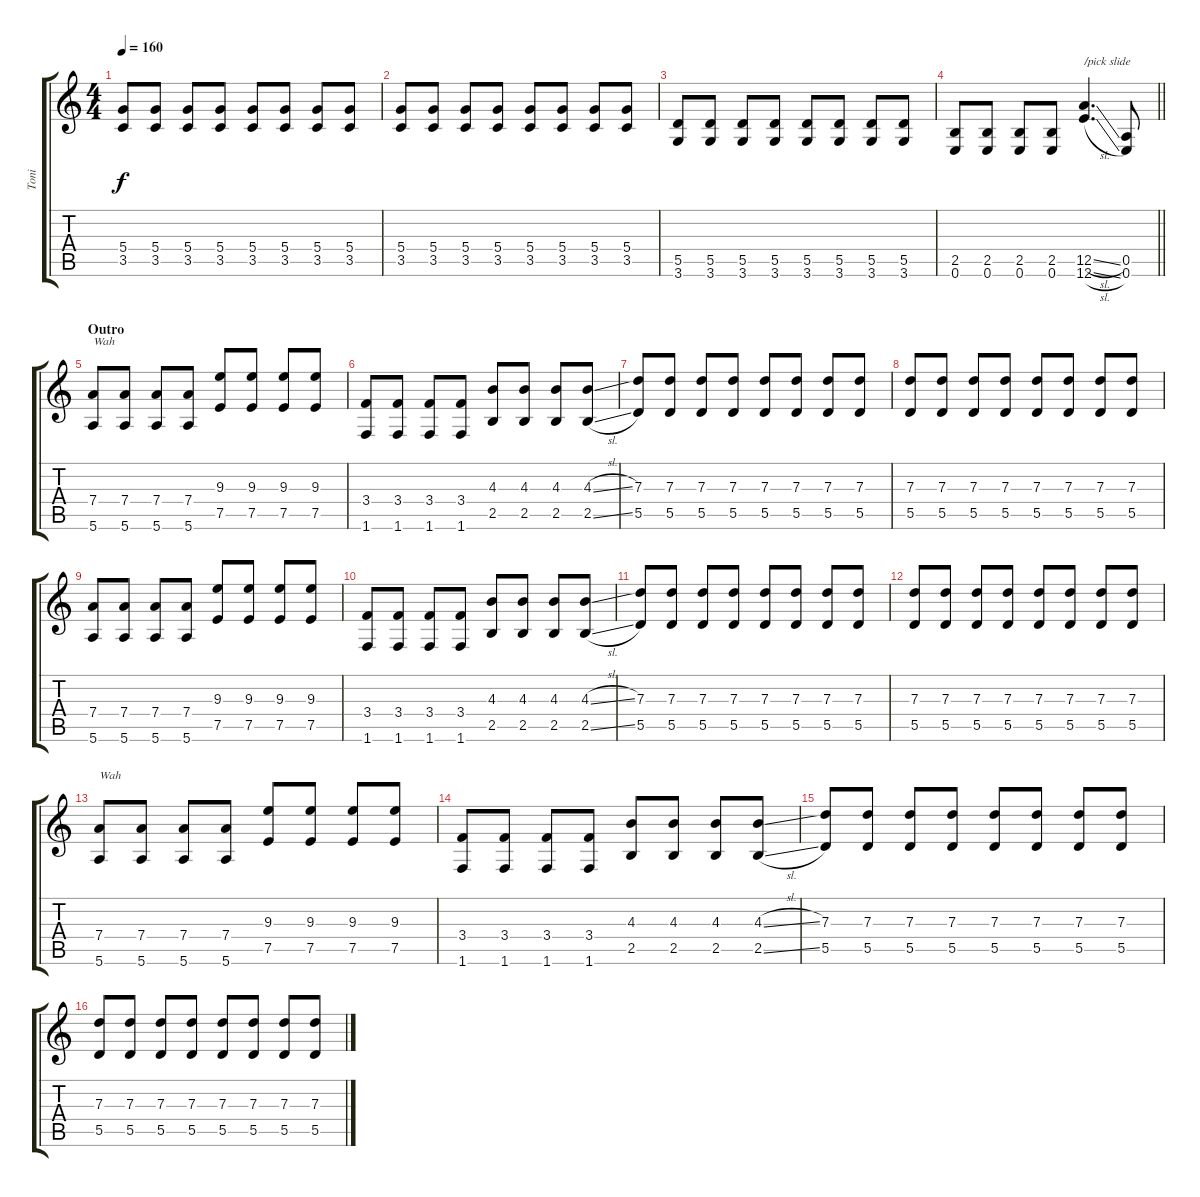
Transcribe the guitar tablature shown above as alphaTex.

\track ("Toni" "Toni") {instrument distortionguitar}
\staff {score tabs}
\tuning (E4 B3 G3 D3 A2 E2) {hide}
\ts (4 4)
\tempo 160
\clef g2
\ks c
(5.4 3.5).8{dy f} (5.4 3.5).8 (5.4 3.5).8 (5.4 3.5).8 (5.4 3.5).8 (5.4 3.5).8 (5.4 3.5).8 (5.4 3.5).8 |
(5.4 3.5).8 (5.4 3.5).8 (5.4 3.5).8 (5.4 3.5).8 (5.4 3.5).8 (5.4 3.5).8 (5.4 3.5).8 (5.4 3.5).8 |
(5.5 3.6).8 (5.5 3.6).8 (5.5 3.6).8 (5.5 3.6).8 (5.5 3.6).8 (5.5 3.6).8 (5.5 3.6).8 (5.5 3.6).8 |
\barLineRight lightlight
(2.5 0.6).8 (2.5 0.6).8 (2.5 0.6).8 (2.5 0.6).8 (12.5{sl} 12.6{sl}).4{d txt "/pick slide"} (0.5 0.6).8 |
\section ("" "Outro")
(7.4 5.6).8{txt "Wah"} (7.4 5.6).8 (7.4 5.6).8 (7.4 5.6).8 (9.3 7.5).8 (9.3 7.5).8 (9.3 7.5).8 (9.3 7.5).8 |
(3.4 1.6).8 (3.4 1.6).8 (3.4 1.6).8 (3.4 1.6).8 (4.3 2.5).8 (4.3 2.5).8 (4.3 2.5).8 (4.3{sl} 2.5{sl}).8 |
(7.3 5.5).8 (7.3 5.5).8 (7.3 5.5).8 (7.3 5.5).8 (7.3 5.5).8 (7.3 5.5).8 (7.3 5.5).8 (7.3 5.5).8 |
(7.3 5.5).8 (7.3 5.5).8 (7.3 5.5).8 (7.3 5.5).8 (7.3 5.5).8 (7.3 5.5).8 (7.3 5.5).8 (7.3 5.5).8 |
(7.4 5.6).8 (7.4 5.6).8 (7.4 5.6).8 (7.4 5.6).8 (9.3 7.5).8 (9.3 7.5).8 (9.3 7.5).8 (9.3 7.5).8 |
(3.4 1.6).8 (3.4 1.6).8 (3.4 1.6).8 (3.4 1.6).8 (4.3 2.5).8 (4.3 2.5).8 (4.3 2.5).8 (4.3{sl} 2.5{sl}).8 |
(7.3 5.5).8 (7.3 5.5).8 (7.3 5.5).8 (7.3 5.5).8 (7.3 5.5).8 (7.3 5.5).8 (7.3 5.5).8 (7.3 5.5).8 |
(7.3 5.5).8 (7.3 5.5).8 (7.3 5.5).8 (7.3 5.5).8 (7.3 5.5).8 (7.3 5.5).8 (7.3 5.5).8 (7.3 5.5).8 |
(7.4 5.6).8{txt "Wah"} (7.4 5.6).8 (7.4 5.6).8 (7.4 5.6).8 (9.3 7.5).8 (9.3 7.5).8 (9.3 7.5).8 (9.3 7.5).8 |
(3.4 1.6).8 (3.4 1.6).8 (3.4 1.6).8 (3.4 1.6).8 (4.3 2.5).8 (4.3 2.5).8 (4.3 2.5).8 (4.3{sl} 2.5{sl}).8 |
(7.3 5.5).8 (7.3 5.5).8 (7.3 5.5).8 (7.3 5.5).8 (7.3 5.5).8 (7.3 5.5).8 (7.3 5.5).8 (7.3 5.5).8 |
(7.3 5.5).8 (7.3 5.5).8 (7.3 5.5).8 (7.3 5.5).8 (7.3 5.5).8 (7.3 5.5).8 (7.3 5.5).8 (7.3 5.5).8
